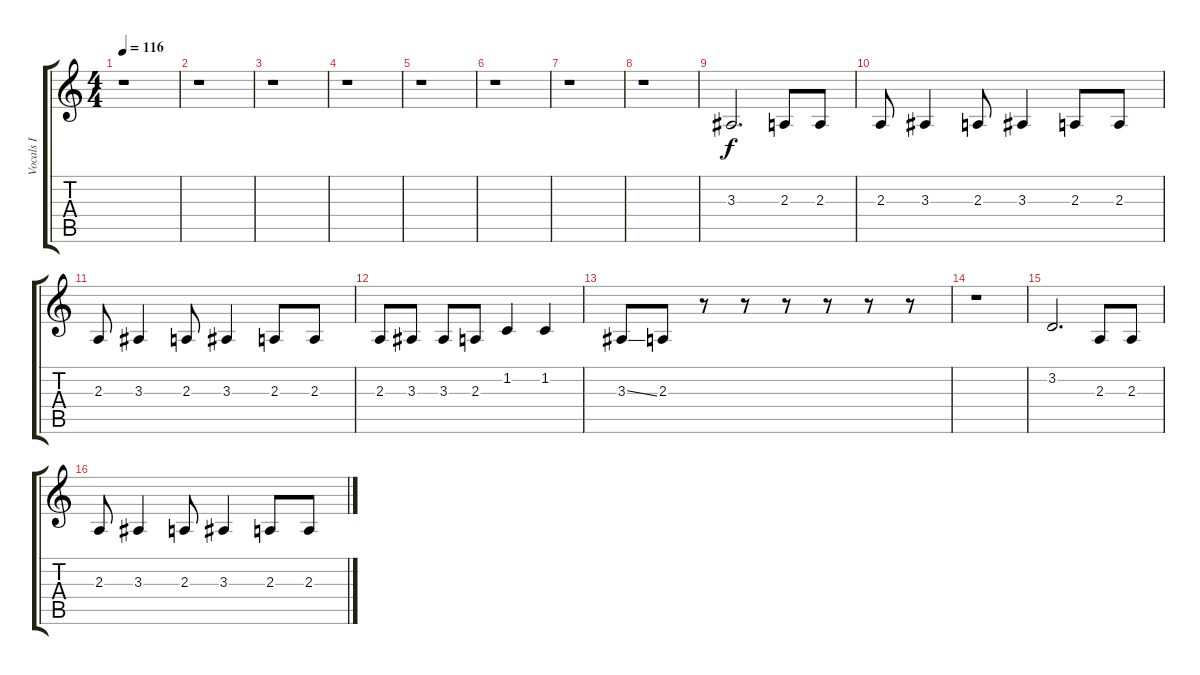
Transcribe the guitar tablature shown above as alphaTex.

\track ("Vocals I" "Vocals I") {instrument voiceoohs}
\staff {score tabs}
\tuning (E4 B3 G3 D3 A2 E2) {hide}
\ts (4 4)
\tempo 116
\clef g2
\ks c
r.1{dy f} |
r.1 |
r.1 |
r.1 |
r.1 |
r.1 |
r.1 |
r.1 |
3.3.2{d} 2.3.8 2.3.8 |
2.3.8 3.3.4 2.3.8 3.3.4 2.3.8 2.3.8 |
2.3.8 3.3.4 2.3.8 3.3.4 2.3.8 2.3.8 |
2.3.8 3.3.8 3.3.8 2.3.8 1.2.4 1.2.4 |
3.3{ss}.8 2.3.8 r.8 r.8 r.8 r.8 r.8 r.8 |
r.1 |
3.2.2{d} 2.3.8 2.3.8 |
2.3.8 3.3.4 2.3.8 3.3.4 2.3.8 2.3.8
